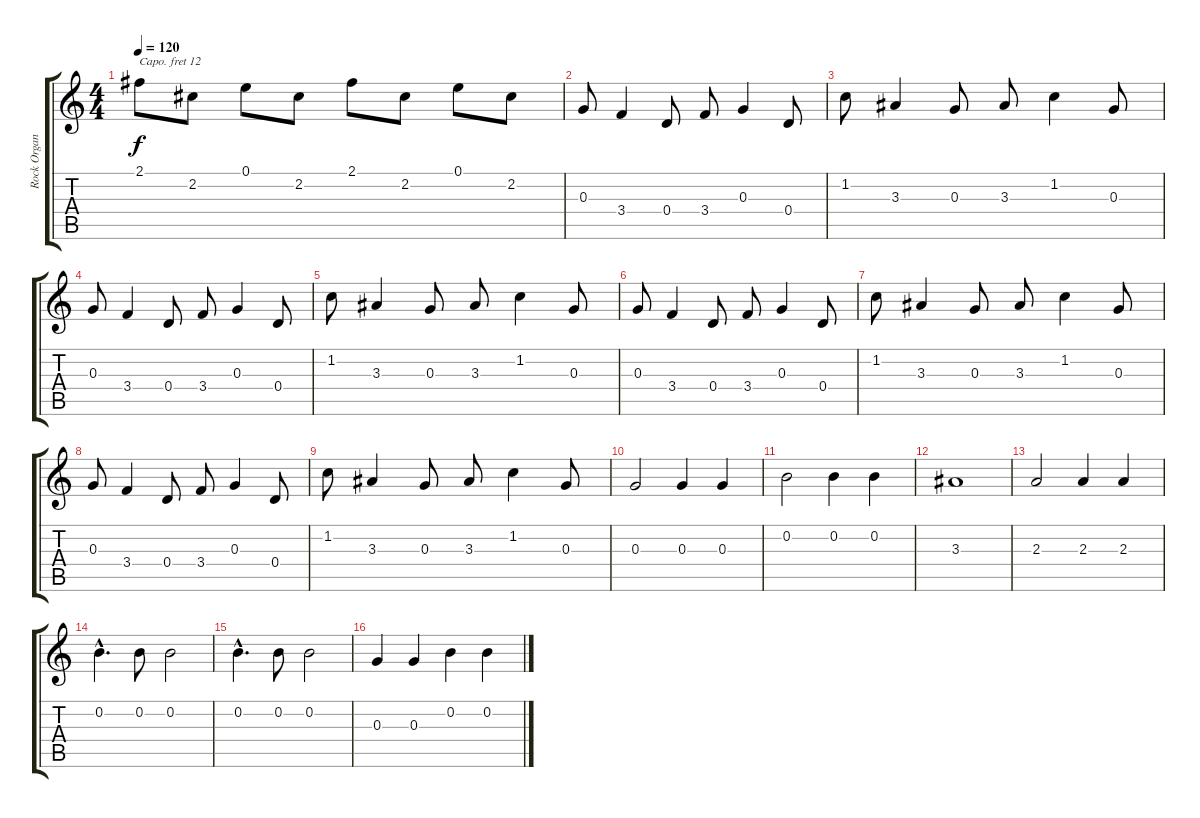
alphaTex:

\track ("Rock Organ" "Rock Organ") {instrument rockorgan}
\staff {score tabs}
\capo 12
\tuning (E4 B3 G3 D3 A2 E2) {hide}
\ts (4 4)
\tempo 120
\clef g2
\ks c
2.1.8{dy f} 2.2.8 0.1.8 2.2.8 2.1.8 2.2.8 0.1.8 2.2.8 |
0.3.8 3.4.4 0.4.8 3.4.8 0.3.4 0.4.8 |
1.2.8 3.3.4 0.3.8 3.3.8 1.2.4 0.3.8 |
0.3.8 3.4.4 0.4.8 3.4.8 0.3.4 0.4.8 |
1.2.8 3.3.4 0.3.8 3.3.8 1.2.4 0.3.8 |
0.3.8 3.4.4 0.4.8 3.4.8 0.3.4 0.4.8 |
1.2.8 3.3.4 0.3.8 3.3.8 1.2.4 0.3.8 |
0.3.8 3.4.4 0.4.8 3.4.8 0.3.4 0.4.8 |
1.2.8 3.3.4 0.3.8 3.3.8 1.2.4 0.3.8 |
0.3.2 0.3.4 0.3.4 |
0.2.2 0.2.4 0.2.4 |
3.3.1 |
2.3.2 2.3.4 2.3.4 |
0.2{hac}.4{d} 0.2.8 0.2.2 |
0.2{hac}.4{d} 0.2.8 0.2.2 |
0.3.4 0.3.4 0.2.4 0.2.4
